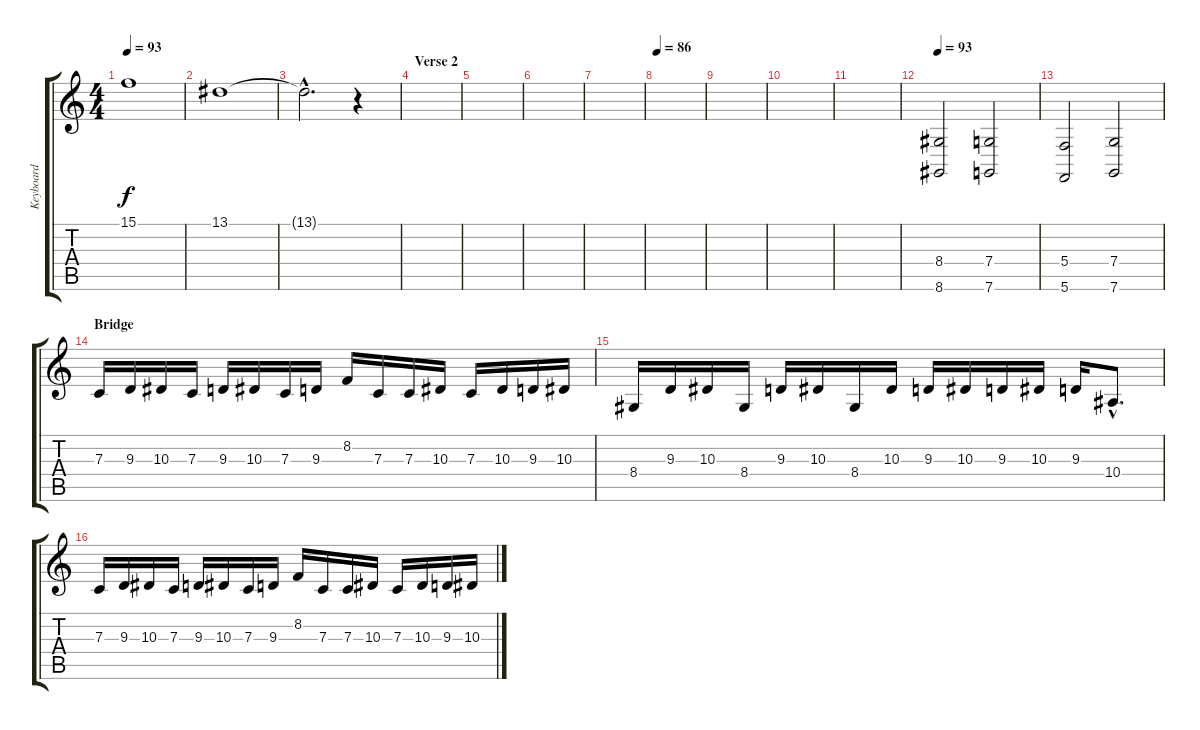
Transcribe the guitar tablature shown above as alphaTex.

\track ("Keyboard" "Keyboard") {instrument electricgrandpiano}
\staff {score tabs}
\tuning (D4 A3 F3 C3 G2 C2) {hide}
\ts (4 4)
\tempo 93
\clef g2
\ks c
15.1.1{dy f} |
13.1.1 |
13.1{hac t}.2{d volume 6} r.4 |
\section ("" "Verse 2")
|
|
|
|
\tempo 86
|
|
|
|
\tempo 93
(8.4 8.6).2{volume 13 instrument electricgrandpiano} (7.4 7.6).2 |
(5.4 5.6).2 (7.4 7.6).2 |
\section ("" "Bridge")
7.3.16 9.3.16 10.3.16 7.3.16 9.3.16 10.3.16 7.3.16 9.3.16 8.2.16 7.3.16 7.3.16 10.3.16 7.3.16 10.3.16 9.3.16 10.3.16 |
8.4.16 9.3.16 10.3.16 8.4.16 9.3.16 10.3.16 8.4.16 10.3.16 9.3.16 10.3.16 9.3.16 10.3.16 9.3.16 10.4{hac}.8{d} |
7.3.16 9.3.16 10.3.16 7.3.16 9.3.16 10.3.16 7.3.16 9.3.16 8.2.16 7.3.16 7.3.16 10.3.16 7.3.16 10.3.16 9.3.16 10.3.16
